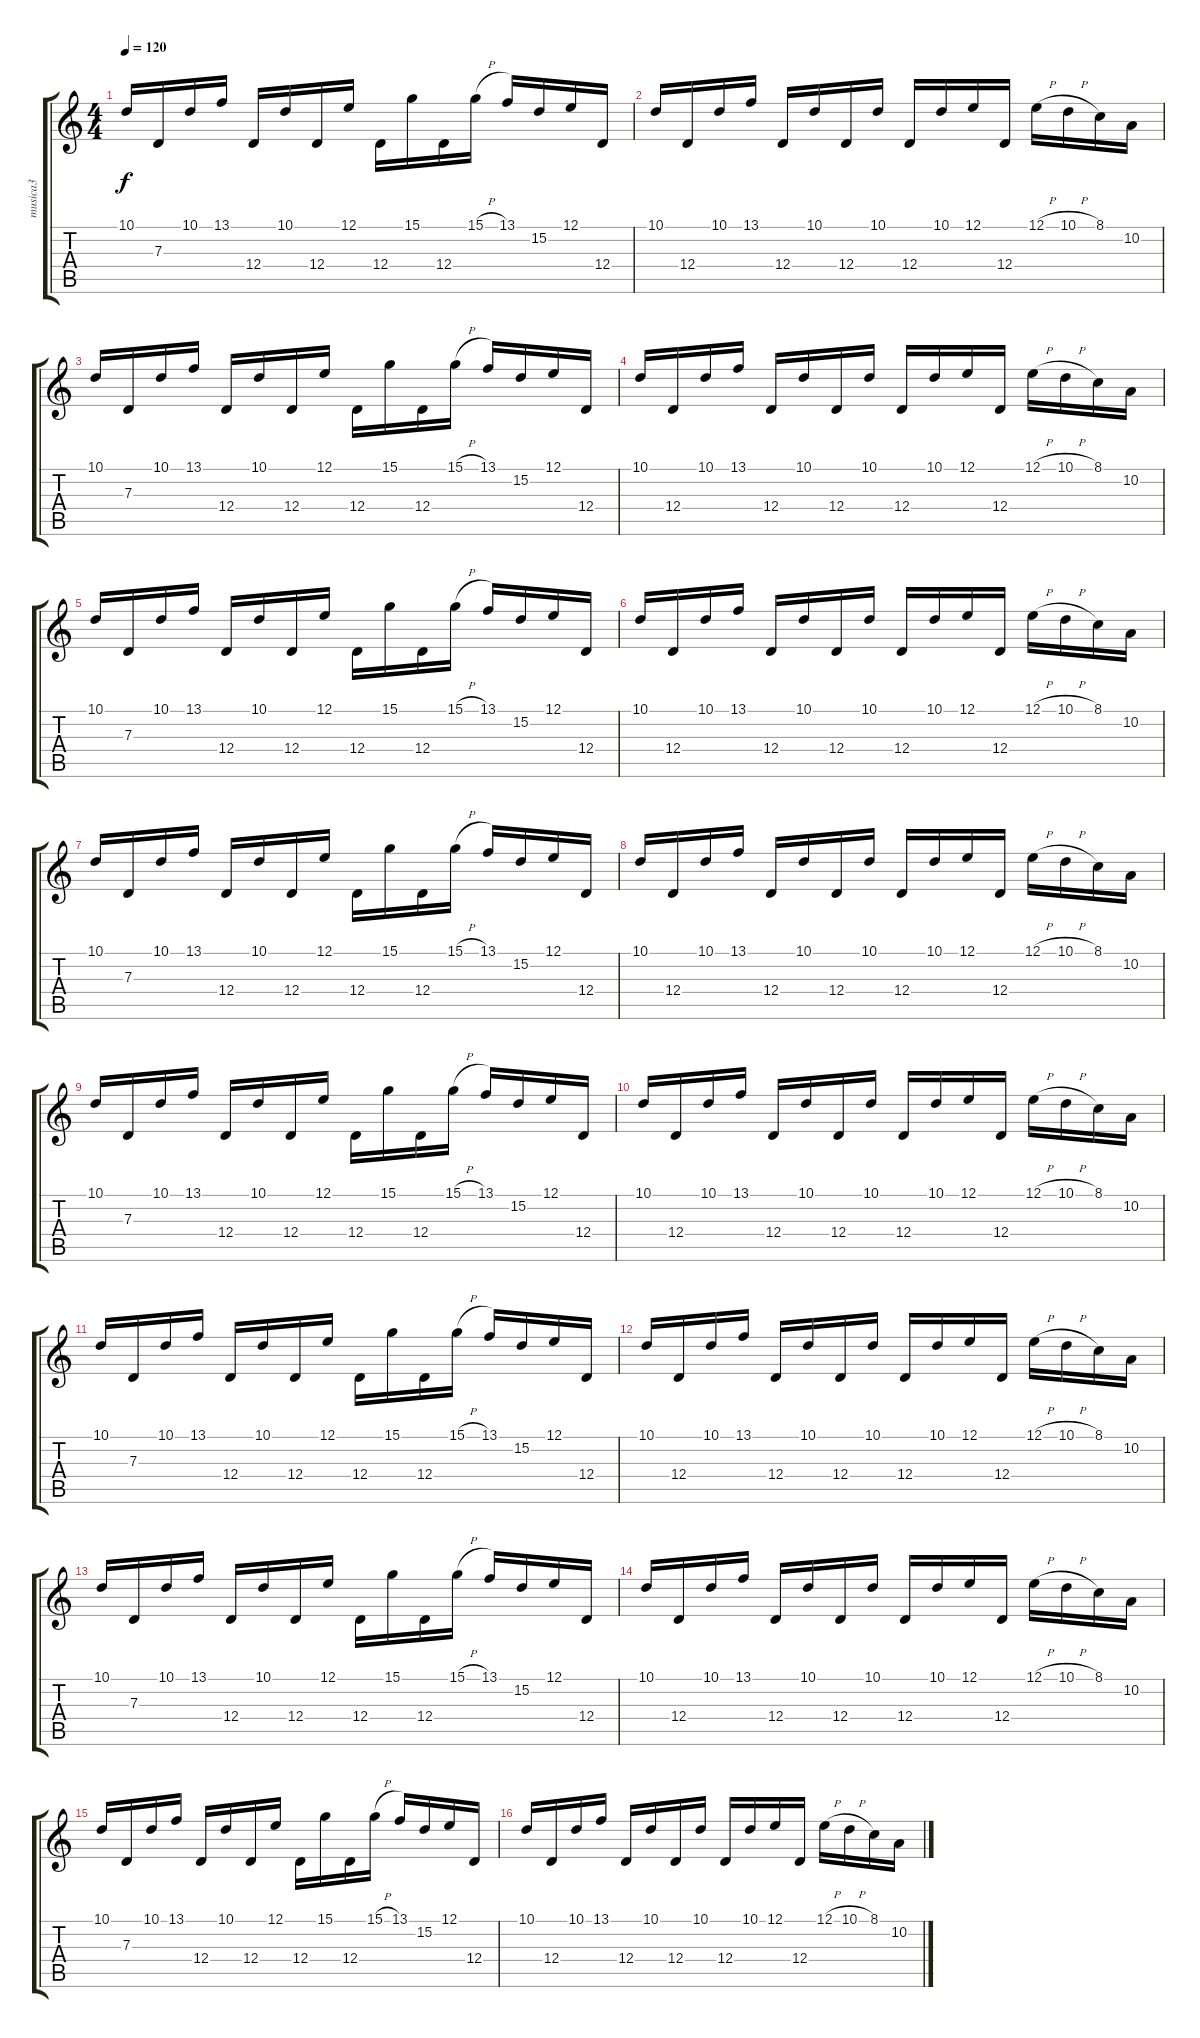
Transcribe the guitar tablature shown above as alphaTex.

\track ("musica3" "musica3") {instrument recorder}
\staff {score tabs}
\tuning (E4 B3 G3 D3 A2 E2) {hide}
\ts (4 4)
\tempo 120
\clef g2
\ks c
10.1.16{dy f} 7.3.16 10.1.16 13.1.16 12.4.16 10.1.16 12.4.16 12.1.16 12.4.16 15.1.16 12.4.16 15.1{h}.16 13.1.16 15.2.16 12.1.16 12.4.16 |
10.1.16 12.4.16 10.1.16 13.1.16 12.4.16 10.1.16 12.4.16 10.1.16 12.4.16 10.1.16 12.1.16 12.4.16 12.1{h}.16 10.1{h}.16 8.1.16 10.2.16 |
10.1.16 7.3.16 10.1.16 13.1.16 12.4.16 10.1.16 12.4.16 12.1.16 12.4.16 15.1.16 12.4.16 15.1{h}.16 13.1.16 15.2.16 12.1.16 12.4.16 |
10.1.16 12.4.16 10.1.16 13.1.16 12.4.16 10.1.16 12.4.16 10.1.16 12.4.16 10.1.16 12.1.16 12.4.16 12.1{h}.16 10.1{h}.16 8.1.16 10.2.16 |
10.1.16 7.3.16 10.1.16 13.1.16 12.4.16 10.1.16 12.4.16 12.1.16 12.4.16 15.1.16 12.4.16 15.1{h}.16 13.1.16 15.2.16 12.1.16 12.4.16 |
10.1.16 12.4.16 10.1.16 13.1.16 12.4.16 10.1.16 12.4.16 10.1.16 12.4.16 10.1.16 12.1.16 12.4.16 12.1{h}.16 10.1{h}.16 8.1.16 10.2.16 |
10.1.16 7.3.16 10.1.16 13.1.16 12.4.16 10.1.16 12.4.16 12.1.16 12.4.16 15.1.16 12.4.16 15.1{h}.16 13.1.16 15.2.16 12.1.16 12.4.16 |
10.1.16 12.4.16 10.1.16 13.1.16 12.4.16 10.1.16 12.4.16 10.1.16 12.4.16 10.1.16 12.1.16 12.4.16 12.1{h}.16 10.1{h}.16 8.1.16 10.2.16 |
10.1.16 7.3.16 10.1.16 13.1.16 12.4.16 10.1.16 12.4.16 12.1.16 12.4.16 15.1.16 12.4.16 15.1{h}.16 13.1.16 15.2.16 12.1.16 12.4.16 |
10.1.16 12.4.16 10.1.16 13.1.16 12.4.16 10.1.16 12.4.16 10.1.16 12.4.16 10.1.16 12.1.16 12.4.16 12.1{h}.16 10.1{h}.16 8.1.16 10.2.16 |
10.1.16 7.3.16 10.1.16 13.1.16 12.4.16 10.1.16 12.4.16 12.1.16 12.4.16 15.1.16 12.4.16 15.1{h}.16 13.1.16 15.2.16 12.1.16 12.4.16 |
10.1.16 12.4.16 10.1.16 13.1.16 12.4.16 10.1.16 12.4.16 10.1.16 12.4.16 10.1.16 12.1.16 12.4.16 12.1{h}.16 10.1{h}.16 8.1.16 10.2.16 |
10.1.16 7.3.16 10.1.16 13.1.16 12.4.16 10.1.16 12.4.16 12.1.16 12.4.16 15.1.16 12.4.16 15.1{h}.16 13.1.16 15.2.16 12.1.16 12.4.16 |
10.1.16 12.4.16 10.1.16 13.1.16 12.4.16 10.1.16 12.4.16 10.1.16 12.4.16 10.1.16 12.1.16 12.4.16 12.1{h}.16 10.1{h}.16 8.1.16 10.2.16 |
10.1.16 7.3.16 10.1.16 13.1.16 12.4.16 10.1.16 12.4.16 12.1.16 12.4.16 15.1.16 12.4.16 15.1{h}.16 13.1.16 15.2.16 12.1.16 12.4.16 |
10.1.16{volume 12} 12.4.16 10.1.16 13.1.16 12.4.16 10.1.16 12.4.16 10.1.16 12.4.16 10.1.16 12.1.16 12.4.16 12.1{h}.16 10.1{h}.16 8.1.16 10.2.16
